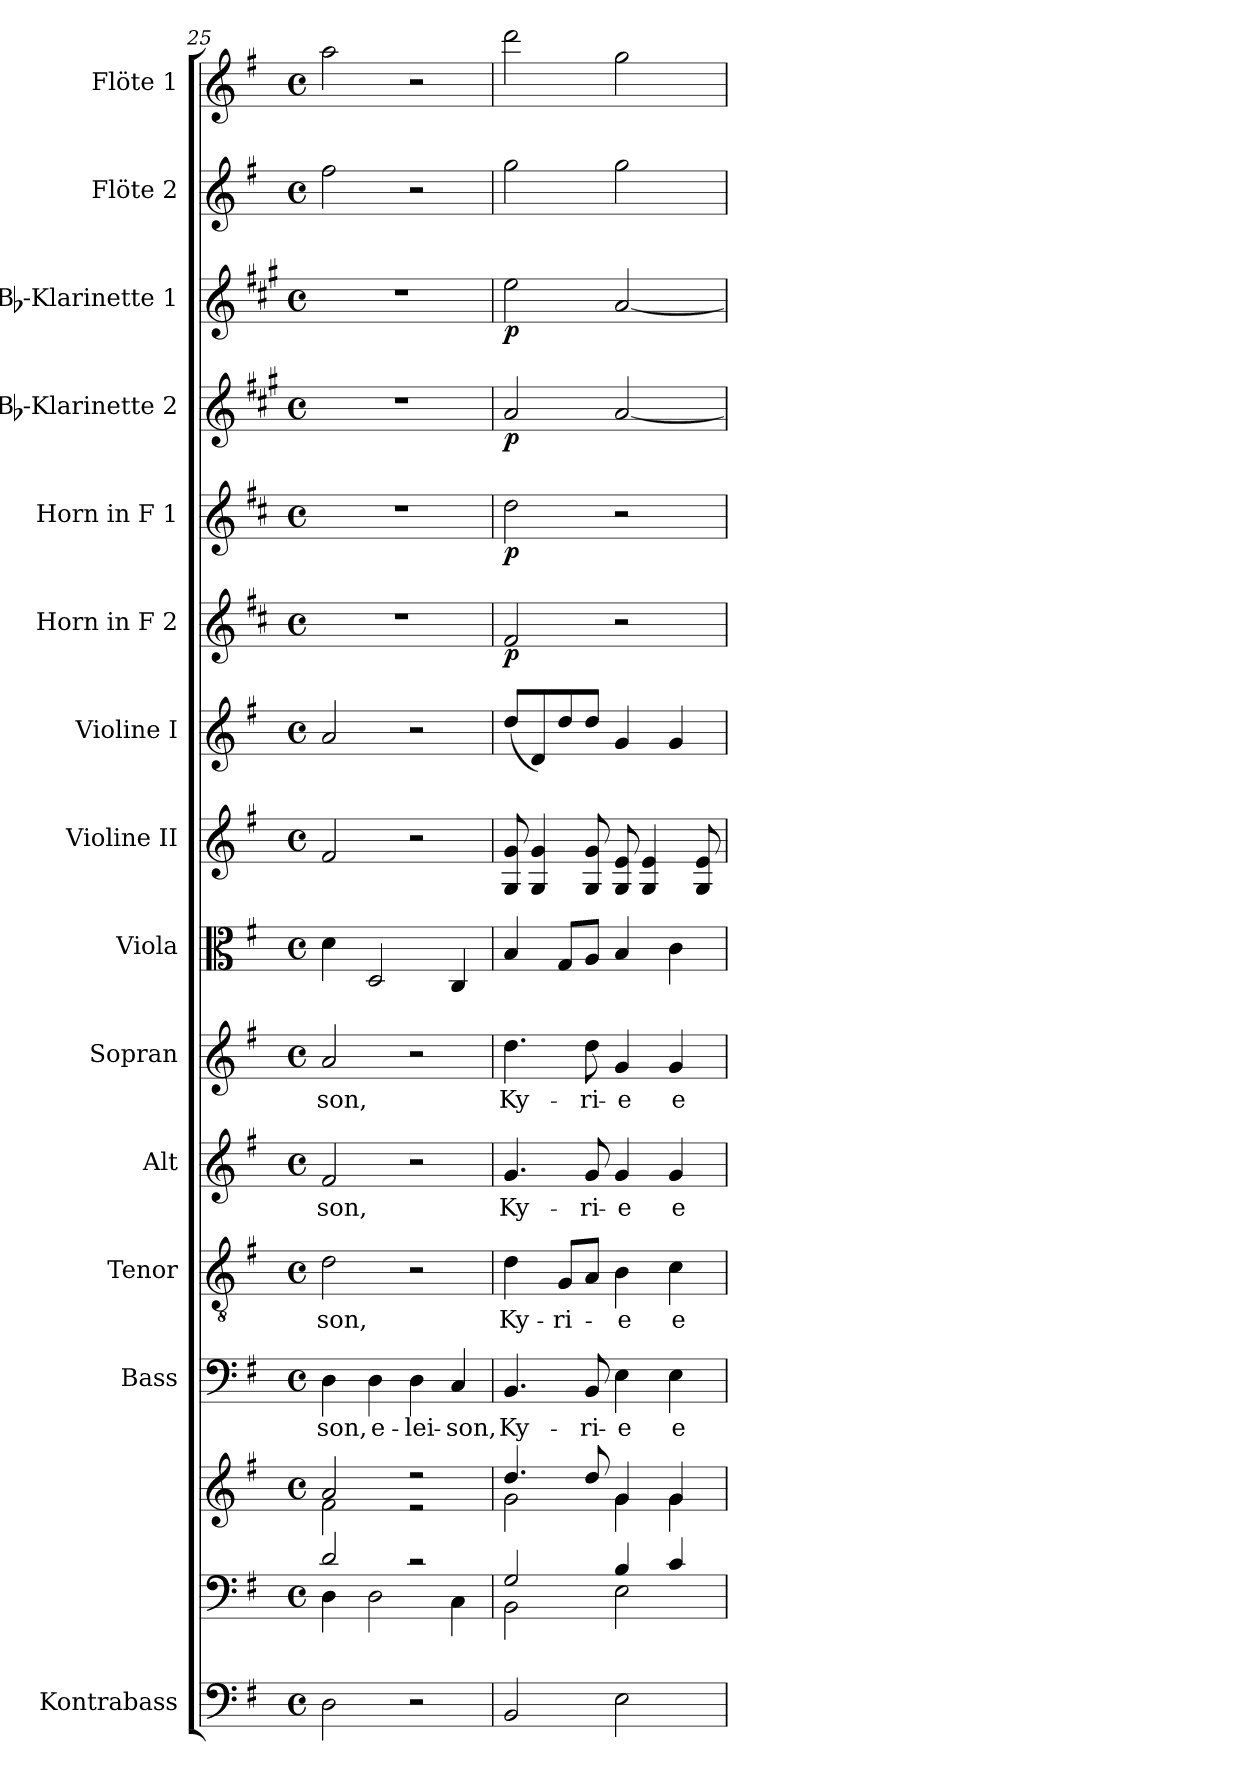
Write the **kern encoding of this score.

**kern	**kern	**kern	**kern	**text	**kern	**text	**kern	**text	**kern	**text	**kern	**kern	**kern	**kern	**dynam	**kern	**dynam	**kern	**dynam	**kern	**dynam	**kern	**kern
*part15	*part14	*part14	*part13	*part13	*part12	*part12	*part11	*part11	*part10	*part10	*part9	*part8	*part7	*part6	*part6	*part5	*part5	*part4	*part4	*part3	*part3	*part2	*part1
*staff16	*staff15	*staff14	*staff13	*staff13	*staff12	*staff12	*staff11	*staff11	*staff10	*staff10	*staff9	*staff8	*staff7	*staff6	*staff6	*staff5	*staff5	*staff4	*staff4	*staff3	*staff3	*staff2	*staff1
*I"Kontrabass	*	*	*I"Bass	*	*I"Tenor	*	*I"Alt	*	*I"Sopran	*	*I"Viola	*I"Violine II	*I"Violine I	*I"Horn in F 2	*	*I"Horn in F 1	*	*I"Bb-Klarinette 2	*	*I"Bb-Klarinette 1	*	*I"Flöte 2	*I"Flöte 1
*I'Kb.	*	*	*I'B.	*	*I'T.	*	*I'A.	*	*I'S.	*	*I'Vla.	*I'Vl. II	*I'Vl. I	*I'Horn 2	*	*I'Horn 1	*	*I'Bb Kl. 2	*	*I'Bb Kl. 1	*	*I'Fl. 2	*I'Fl. 1
*clefF4	*clefF4	*clefG2	*clefF4	*	*clefGv2	*	*clefG2	*	*clefG2	*	*clefC3	*clefG2	*clefG2	*clefG2	*	*clefG2	*	*clefG2	*	*clefG2	*	*clefG2	*clefG2
*ITrd7c12	*	*	*	*	*	*	*	*	*	*	*	*	*	*ITrd4c7	*	*ITrd4c7	*	*ITrd1c2	*	*ITrd1c2	*	*	*
*k[f#]	*k[f#]	*k[f#]	*k[f#]	*	*k[f#]	*	*k[f#]	*	*k[f#]	*	*k[f#]	*k[f#]	*k[f#]	*k[f#]	*	*k[f#]	*	*k[f#]	*	*k[f#]	*	*k[f#]	*k[f#]
*G:	*G:	*G:	*G:	*	*G:	*	*G:	*	*G:	*	*G:	*G:	*G:	*G:	*	*G:	*	*G:	*	*G:	*	*G:	*G:
*M4/4	*M4/4	*M4/4	*M4/4	*	*M4/4	*	*M4/4	*	*M4/4	*	*M4/4	*M4/4	*M4/4	*M4/4	*	*M4/4	*	*M4/4	*	*M4/4	*	*M4/4	*M4/4
*met(c)	*met(c)	*met(c)	*met(c)	*	*met(c)	*	*met(c)	*	*met(c)	*	*met(c)	*met(c)	*met(c)	*met(c)	*	*met(c)	*	*met(c)	*	*met(c)	*	*met(c)	*met(c)
=25	=25	=25	=25	=25	=25	=25	=25	=25	=25	=25	=25	=25	=25	=25	=25	=25	=25	=25	=25	=25	=25	=25	=25
*	*^	*^	*	*	*	*	*	*	*	*	*	*	*	*	*	*	*	*	*	*	*	*	*
!	!	!	!	!	!	!LO:LY:b	!	!LO:LY:b	!	!LO:LY:b	!	!LO:LY:b	!	!	!	!	!	!	!	!	!	!	!	!	!
2DD\	2d/	4D\	2a/	2f#\	4D\	-son,	2d\	-son,	2f#/	-son,	2a/	-son,	4d\	2f#/	2a/	1r	.	1r	.	1r	.	1r	.	2ff#\	2aa\
!	!	!	!	!	!	!LO:LY:b	!	!	!	!	!	!	!	!	!	!	!	!	!	!	!	!	!	!	!
.	.	2D\	.	.	4D\	e-	.	.	.	.	.	.	2D/	.	.	.	.	.	.	.	.	.	.	.	.
!	!	!	!	!	!	!LO:LY:b	!	!	!	!	!	!	!	!	!	!	!	!	!	!	!	!	!	!	!
2r	2rc	.	2r	2r	4D\	-lei-	2r	.	2r	.	2r	.	.	2r	2r	.	.	.	.	.	.	.	.	2r	2r
!	!	!	!	!	!	!LO:LY:b	!	!	!	!	!	!	!	!	!	!	!	!	!	!	!	!	!	!	!
.	.	4C\	.	.	4C/	-son,	.	.	.	.	.	.	4C/	.	.	.	.	.	.	.	.	.	.	.	.
=26	=26	=26	=26	=26	=26	=26	=26	=26	=26	=26	=26	=26	=26	=26	=26	=26	=26	=26	=26	=26	=26	=26	=26	=26	=26
!	!	!	!	!	!	!LO:LY:b	!	!LO:LY:b	!	!LO:LY:b	!	!LO:LY:b	!	!	!	!	!LO:DY:b	!	!LO:DY:b	!	!LO:DY:b	!	!LO:DY:b	!	!
2BBB/	2G/	2BB\	4.dd/	2g\	4.BB/	Ky-	4d\	Ky-	4.g/	Ky-	4.dd\	Ky-	4B/	8G/ 8g/	(<8dd/L	2B/	p	2g\	p	2g/	p	2dd\	p	2gg\	2ddd\
.	.	.	.	.	.	.	.	.	.	.	.	.	.	4G/ 4g/	8d/)	.	.	.	.	.	.	.	.	.	.
!	!	!	!	!	!	!	!	!LO:LY:b	!	!	!	!	!	!	!	!	!	!	!	!	!	!	!	!	!
.	.	.	.	.	.	.	8G/L	-ri-	.	.	.	.	8G/L	.	8dd/	.	.	.	.	.	.	.	.	.	.
!	!	!	!	!	!	!LO:LY:b	!	!	!	!LO:LY:b	!	!LO:LY:b	!	!	!	!	!	!	!	!	!	!	!	!	!
.	.	.	8dd/	.	8BB/	-ri-	8A/J	.	8g/	-ri-	8dd\	-ri-	8A/J	8G/ 8g/	8dd/J	.	.	.	.	.	.	.	.	.	.
!	!	!	!	!	!	!LO:LY:b	!	!LO:LY:b	!	!LO:LY:b	!	!LO:LY:b	!	!	!	!	!	!	!	!	!	!	!	!	!
2EE\	4B/	2E\	4g/	4g\	4E\	-e	4B\	-e	4g/	-e	4g/	-e	4B/	8G/ 8e/	4g/	2r	.	2r	.	[2g/	.	[2g/	.	2gg\	2gg\
.	.	.	.	.	.	.	.	.	.	.	.	.	.	4G/ 4e/	.	.	.	.	.	.	.	.	.	.	.
!	!	!	!	!	!	!LO:LY:b	!	!LO:LY:b	!	!LO:LY:b	!	!LO:LY:b	!	!	!	!	!	!	!	!	!	!	!	!	!
.	4c/	.	4g/	4g\	4E\	e-	4c\	e-	4g/	e-	4g/	e-	4c\	.	4g/	.	.	.	.	.	.	.	.	.	.
.	.	.	.	.	.	.	.	.	.	.	.	.	.	8G/ 8e/	.	.	.	.	.	.	.	.	.	.	.
*	*v	*v	*	*	*	*	*	*	*	*	*	*	*	*	*	*	*	*	*	*	*	*	*	*	*
*	*	*v	*v	*	*	*	*	*	*	*	*	*	*	*	*	*	*	*	*	*	*	*	*	*
=	=	=	=	=	=	=	=	=	=	=	=	=	=	=	=	=	=	=	=	=	=	=	=
*-	*-	*-	*-	*-	*-	*-	*-	*-	*-	*-	*-	*-	*-	*-	*-	*-	*-	*-	*-	*-	*-	*-	*-
